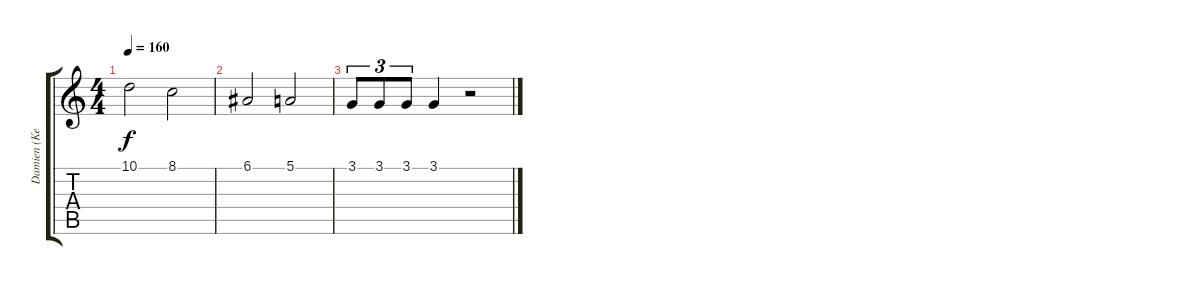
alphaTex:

\track ("Damien (KeybRight)" "Damien (Ke") {instrument pad4choir}
\staff {score tabs}
\tuning (E4 B3 G3 D3 A2 E2) {hide}
\ts (4 4)
\tempo 160
\clef g2
\ks c
10.1.2{dy f} 8.1.2 |
6.1.2 5.1.2 |
3.1.8{tu (3 2)} 3.1.8{tu (3 2)} 3.1.8{tu (3 2)} 3.1.4 r.2
